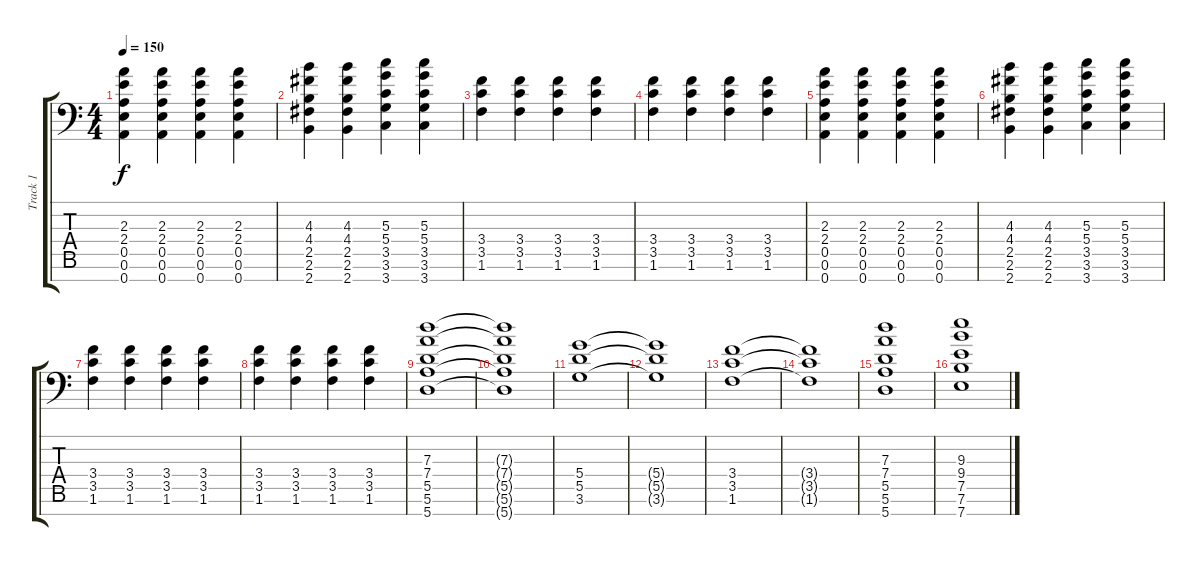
\track ("Track 1" "Track 1") {instrument distortionguitar}
\staff {score tabs}
\tuning (E4 B3 G3 D3 A2 E2 A1) {hide}
\ts (4 4)
\tempo 150
\clef f4
\ks c
(2.3 2.4 0.5 0.6 0.7).4{dy f} (2.3 2.4 0.5 0.6 0.7).4 (2.3 2.4 0.5 0.6 0.7).4 (2.3 2.4 0.5 0.6 0.7).4 |
(4.3 4.4 2.5 2.6 2.7).4 (4.3 4.4 2.5 2.6 2.7).4 (5.3 5.4 3.5 3.6 3.7).4 (5.3 5.4 3.5 3.6 3.7).4 |
(3.4 3.5 1.6).4 (3.4 3.5 1.6).4 (3.4 3.5 1.6).4 (3.4 3.5 1.6).4 |
(3.4 3.5 1.6).4 (3.4 3.5 1.6).4 (3.4 3.5 1.6).4 (3.4 3.5 1.6).4 |
(2.3 2.4 0.5 0.6 0.7).4 (2.3 2.4 0.5 0.6 0.7).4 (2.3 2.4 0.5 0.6 0.7).4 (2.3 2.4 0.5 0.6 0.7).4 |
(4.3 4.4 2.5 2.6 2.7).4 (4.3 4.4 2.5 2.6 2.7).4 (5.3 5.4 3.5 3.6 3.7).4 (5.3 5.4 3.5 3.6 3.7).4 |
(3.4 3.5 1.6).4 (3.4 3.5 1.6).4 (3.4 3.5 1.6).4 (3.4 3.5 1.6).4 |
(3.4 3.5 1.6).4 (3.4 3.5 1.6).4 (3.4 3.5 1.6).4 (3.4 3.5 1.6).4 |
(7.3 7.4 5.5 5.6 5.7).1 |
(7.3{t} 7.4{t} 5.5{t} 5.6{t} 5.7{t}).1 |
(5.4 5.5 3.6).1 |
(5.4{t} 5.5{t} 3.6{t}).1 |
(3.4 3.5 1.6).1 |
(3.4{t} 3.5{t} 1.6{t}).1 |
(7.3 7.4 5.5 5.6 5.7).1 |
(9.3 9.4 7.5 7.6 7.7).1
